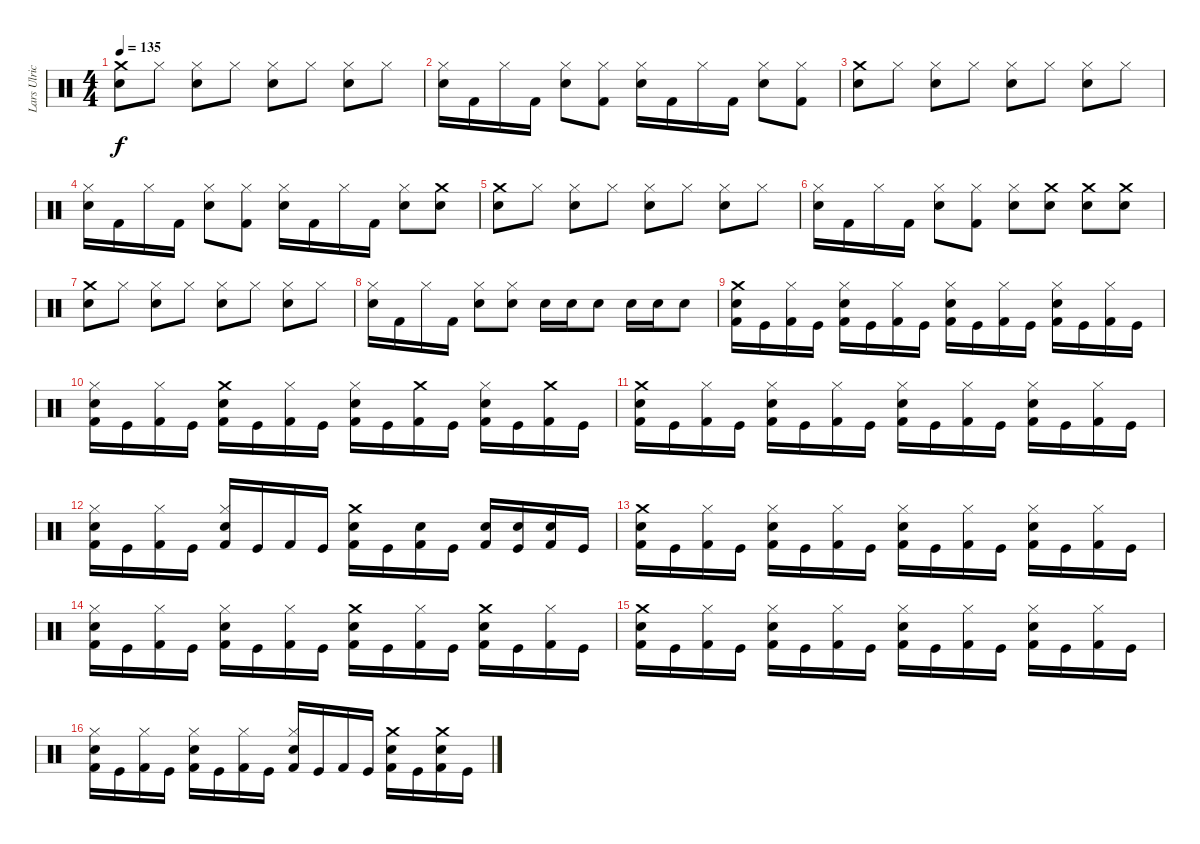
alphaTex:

\track ("Lars Ulrich (Drums)" "Lars Ulric") {instrument percussion}
\staff {score}
\articulation defaults
\ts (4 4)
\tempo 135
\clef neutral
\ks c
("Crash medium (hit)" "Snare (hit) 2").8{dy f} "Hi-Hat (closed)".8 ("Snare (hit) 2" "Hi-Hat (closed)").8 "Hi-Hat (closed)".8 ("Snare (hit) 2" "Hi-Hat (closed)").8 "Hi-Hat (closed)".8 ("Snare (hit) 2" "Hi-Hat (closed)").8 "Hi-Hat (closed)".8 |
("Snare (hit) 2" "Hi-Hat (closed)").16 "Kick (hit) 2".16 "Hi-Hat (closed)".16 "Kick (hit) 2".16 ("Snare (hit) 2" "Hi-Hat (closed)").8 ("Kick (hit) 2" "Hi-Hat (closed)").8 ("Snare (hit) 2" "Hi-Hat (closed)").16 "Kick (hit) 2".16 "Hi-Hat (closed)".16 "Kick (hit) 2".16 ("Snare (hit) 2" "Hi-Hat (closed)").8 ("Kick (hit) 2" "Hi-Hat (closed)").8 |
("Crash medium (hit)" "Snare (hit) 2").8 "Hi-Hat (closed)".8 ("Snare (hit) 2" "Hi-Hat (closed)").8 "Hi-Hat (closed)".8 ("Snare (hit) 2" "Hi-Hat (closed)").8 "Hi-Hat (closed)".8 ("Snare (hit) 2" "Hi-Hat (closed)").8 "Hi-Hat (closed)".8 |
("Snare (hit) 2" "Hi-Hat (closed)").16 "Kick (hit) 2".16 "Hi-Hat (closed)".16 "Kick (hit) 2".16 ("Snare (hit) 2" "Hi-Hat (closed)").8 ("Kick (hit) 2" "Hi-Hat (closed)").8 ("Snare (hit) 2" "Hi-Hat (closed)").16 "Kick (hit) 2".16 "Hi-Hat (closed)".16 "Kick (hit) 2".16 ("Snare (hit) 2" "Hi-Hat (closed)").8 ("Snare (hit) 2" "Crash medium (hit)").8 |
("Crash medium (hit)" "Snare (hit) 2").8 "Hi-Hat (closed)".8 ("Snare (hit) 2" "Hi-Hat (closed)").8 "Hi-Hat (closed)".8 ("Snare (hit) 2" "Hi-Hat (closed)").8 "Hi-Hat (closed)".8 ("Snare (hit) 2" "Hi-Hat (closed)").8 "Hi-Hat (closed)".8 |
("Snare (hit) 2" "Hi-Hat (closed)").16 "Kick (hit) 2".16 "Hi-Hat (closed)".16 "Kick (hit) 2".16 ("Snare (hit) 2" "Hi-Hat (closed)").8 ("Kick (hit) 2" "Hi-Hat (closed)").8 ("Hi-Hat (closed)" "Snare (hit) 2").8 ("Crash medium (hit)" "Snare (hit) 2").8 ("Crash medium (hit)" "Snare (hit) 2").8 ("Crash medium (hit)" "Snare (hit) 2").8 |
("Crash medium (hit)" "Snare (hit) 2").8 "Hi-Hat (closed)".8 ("Snare (hit) 2" "Hi-Hat (closed)").8 "Hi-Hat (closed)".8 ("Snare (hit) 2" "Hi-Hat (closed)").8 "Hi-Hat (closed)".8 ("Snare (hit) 2" "Hi-Hat (closed)").8 "Hi-Hat (closed)".8 |
("Hi-Hat (closed)" "Snare (hit) 2").16 "Kick (hit) 2".16 "Hi-Hat (closed)".16 "Kick (hit) 2".16 ("Snare (hit) 2" "Hi-Hat (closed)").8 ("Hi-Hat (closed)" "Snare (hit) 2").8 "Snare (hit) 2".16 "Snare (hit) 2".16 "Snare (hit) 2".8 "Snare (hit) 2".16 "Snare (hit) 2".16 "Snare (hit) 2".8 |
("Snare (hit) 2" "Crash medium (hit)" "Kick (hit) 2").16 "Kick (hit)".16 ("Hi-Hat (closed)" "Kick (hit) 2").16 "Kick (hit)".16 ("Snare (hit) 2" "Hi-Hat (closed)" "Kick (hit) 2").16 "Kick (hit)".16 ("Hi-Hat (closed)" "Kick (hit) 2").16 "Kick (hit)".16 ("Snare (hit) 2" "Hi-Hat (closed)" "Kick (hit) 2").16 "Kick (hit)".16 ("Hi-Hat (closed)" "Kick (hit) 2").16 "Kick (hit)".16 ("Snare (hit) 2" "Hi-Hat (closed)" "Kick (hit) 2").16 "Kick (hit)".16 ("Hi-Hat (closed)" "Kick (hit) 2").16 "Kick (hit)".16 |
("Snare (hit) 2" "Hi-Hat (closed)" "Kick (hit) 2").16 "Kick (hit)".16 ("Hi-Hat (closed)" "Kick (hit) 2").16 "Kick (hit)".16 ("Crash medium (hit)" "Snare (hit) 2" "Kick (hit) 2").16 "Kick (hit)".16 ("Hi-Hat (closed)" "Kick (hit) 2").16 "Kick (hit)".16 ("Snare (hit) 2" "Hi-Hat (closed)" "Kick (hit) 2").16 "Kick (hit)".16 ("Crash medium (hit)" "Kick (hit) 2").16 "Kick (hit)".16 ("Snare (hit) 2" "Hi-Hat (closed)" "Kick (hit) 2").16 "Kick (hit)".16 ("Crash medium (hit)" "Kick (hit) 2").16 "Kick (hit)".16 |
("Snare (hit) 2" "Crash medium (hit)" "Kick (hit) 2").16{volume 13} "Kick (hit)".16 ("Hi-Hat (closed)" "Kick (hit) 2").16 "Kick (hit)".16 ("Snare (hit) 2" "Hi-Hat (closed)" "Kick (hit) 2").16 "Kick (hit)".16 ("Hi-Hat (closed)" "Kick (hit) 2").16 "Kick (hit)".16 ("Snare (hit) 2" "Hi-Hat (closed)" "Kick (hit) 2").16 "Kick (hit)".16 ("Hi-Hat (closed)" "Kick (hit) 2").16 "Kick (hit)".16 ("Snare (hit) 2" "Hi-Hat (closed)" "Kick (hit) 2").16 "Kick (hit)".16 ("Hi-Hat (closed)" "Kick (hit) 2").16 "Kick (hit)".16 |
("Snare (hit) 2" "Hi-Hat (closed)" "Kick (hit) 2").16 "Kick (hit)".16 ("Hi-Hat (closed)" "Kick (hit) 2").16 "Kick (hit)".16 ("Snare (hit) 2" "Hi-Hat (closed)" "Kick (hit) 2").16 "Kick (hit)".16 "Kick (hit) 2".16 "Kick (hit)".16 ("Snare (hit) 2" "Crash medium (hit)" "Kick (hit) 2").16 "Kick (hit)".16 ("Snare (hit) 2" "Kick (hit) 2").16 "Kick (hit)".16 ("Snare (hit) 2" "Kick (hit) 2").16 ("Snare (hit) 2" "Kick (hit)").16 ("Snare (hit) 2" "Kick (hit) 2").16 "Kick (hit)".16 |
("Snare (hit) 2" "Crash medium (hit)" "Kick (hit) 2").16{volume 10} "Kick (hit)".16 ("Hi-Hat (closed)" "Kick (hit) 2").16 "Kick (hit)".16 ("Snare (hit) 2" "Hi-Hat (closed)" "Kick (hit) 2").16 "Kick (hit)".16 ("Hi-Hat (closed)" "Kick (hit) 2").16 "Kick (hit)".16 ("Snare (hit) 2" "Hi-Hat (closed)" "Kick (hit) 2").16 "Kick (hit)".16 ("Hi-Hat (closed)" "Kick (hit) 2").16 "Kick (hit)".16 ("Snare (hit) 2" "Hi-Hat (closed)" "Kick (hit) 2").16 "Kick (hit)".16 ("Hi-Hat (closed)" "Kick (hit) 2").16 "Kick (hit)".16 |
("Snare (hit) 2" "Hi-Hat (closed)" "Kick (hit) 2").16 "Kick (hit)".16 ("Hi-Hat (closed)" "Kick (hit) 2").16 "Kick (hit)".16 ("Snare (hit) 2" "Hi-Hat (closed)" "Kick (hit) 2").16 "Kick (hit)".16 ("Hi-Hat (closed)" "Kick (hit) 2").16 "Kick (hit)".16 ("Crash medium (hit)" "Snare (hit) 2" "Kick (hit) 2").16 "Kick (hit)".16 ("Hi-Hat (closed)" "Kick (hit) 2").16 "Kick (hit)".16 ("Crash medium (hit)" "Snare (hit) 2" "Kick (hit) 2").16 "Kick (hit)".16 ("Hi-Hat (closed)" "Kick (hit) 2").16 "Kick (hit)".16 |
("Snare (hit) 2" "Crash medium (hit)" "Kick (hit) 2").16{volume 8} "Kick (hit)".16 ("Hi-Hat (closed)" "Kick (hit) 2").16 "Kick (hit)".16 ("Snare (hit) 2" "Hi-Hat (closed)" "Kick (hit) 2").16 "Kick (hit)".16 ("Hi-Hat (closed)" "Kick (hit) 2").16 "Kick (hit)".16 ("Snare (hit) 2" "Hi-Hat (closed)" "Kick (hit) 2").16 "Kick (hit)".16 ("Hi-Hat (closed)" "Kick (hit) 2").16 "Kick (hit)".16 ("Snare (hit) 2" "Hi-Hat (closed)" "Kick (hit) 2").16 "Kick (hit)".16 ("Hi-Hat (closed)" "Kick (hit) 2").16 "Kick (hit)".16 |
("Snare (hit) 2" "Hi-Hat (closed)" "Kick (hit) 2").16 "Kick (hit)".16 ("Hi-Hat (closed)" "Kick (hit) 2").16 "Kick (hit)".16 ("Hi-Hat (closed)" "Snare (hit) 2" "Kick (hit) 2").16 "Kick (hit)".16 ("Hi-Hat (closed)" "Kick (hit) 2").16 "Kick (hit)".16 ("Snare (hit) 2" "Hi-Hat (closed)" "Kick (hit) 2").16 "Kick (hit)".16 "Kick (hit) 2".16 "Kick (hit)".16 ("Crash medium (hit)" "Snare (hit) 2" "Kick (hit) 2").16 "Kick (hit)".16 ("Crash medium (hit)" "Snare (hit) 2" "Kick (hit) 2").16 "Kick (hit)".16
